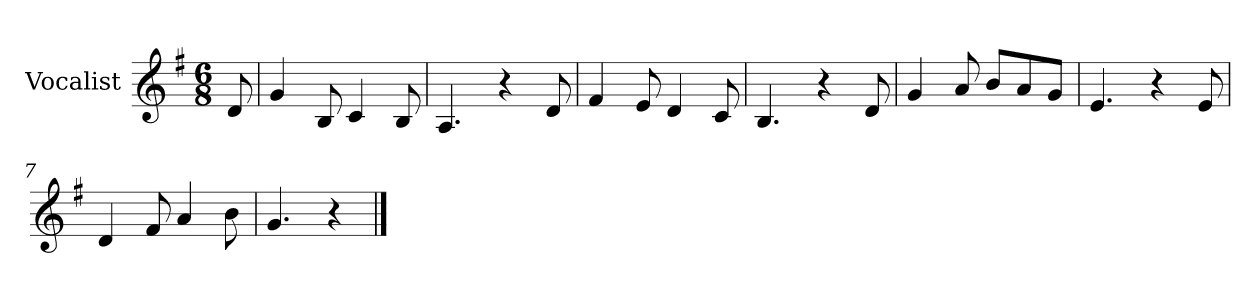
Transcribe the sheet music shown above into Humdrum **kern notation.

**kern
*part1
*staff1
*I"Vocalist
*k[f#]
*G:
*M6/8
=
8d
=1
4g
8B
4c
8B
=2
4.A
4r
8d
=3
4f#
8e
4d
8c
=4
4.B
4r
8d
=5
4g
8a
8bL
8a
8gJ
=6
4.e
4r
8e
=7
4d
8f#
4a
8b
=8
4.g
4r
==
*-
